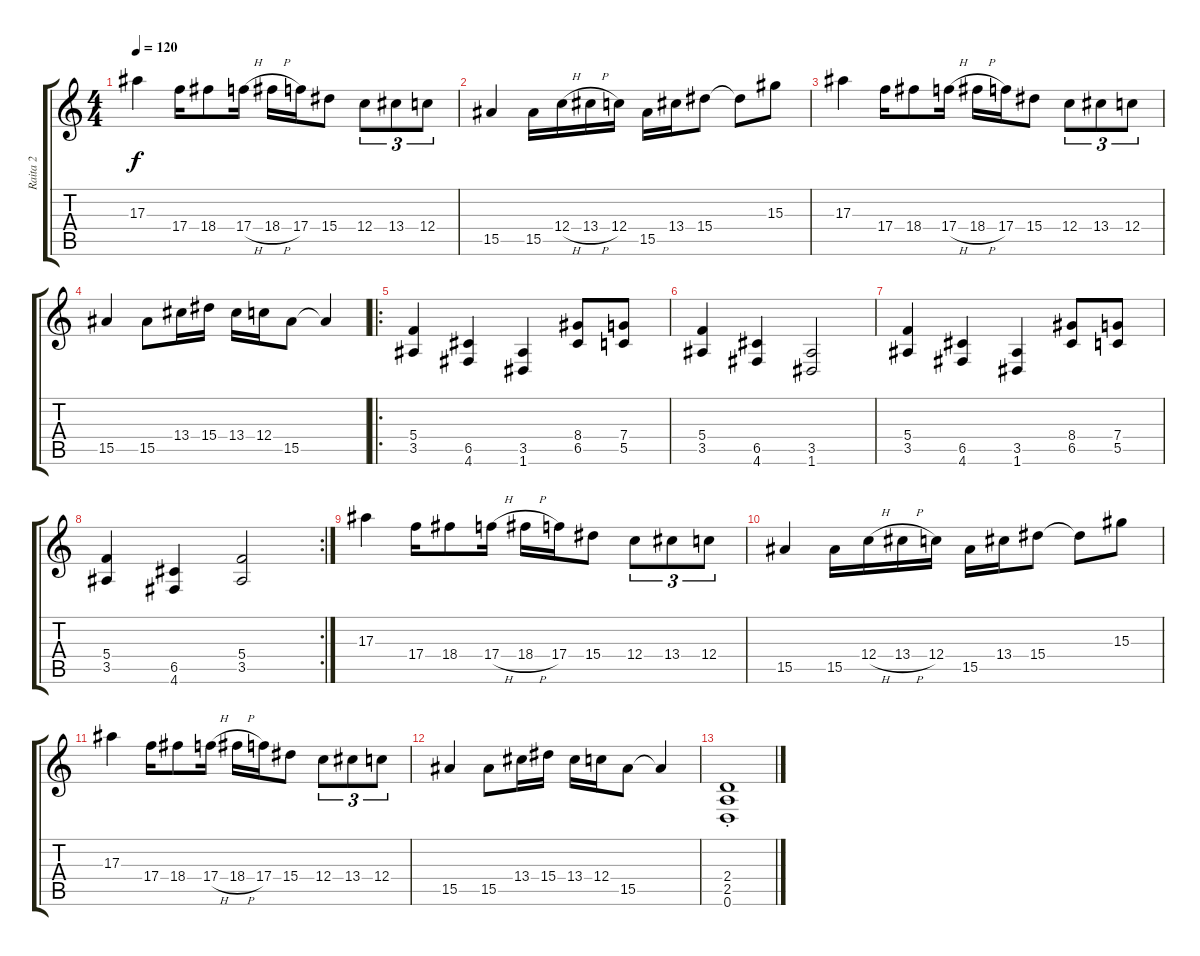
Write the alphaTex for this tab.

\track ("Raita 2" "Raita 2") {instrument distortionguitar}
\staff {score tabs}
\tuning (D4 A3 F3 C3 G2 D2) {hide}
\ts (4 4)
\tempo 120
\clef g2
\ks c
17.3.4{dy f} 17.4.16 18.4.8 17.4{h}.16 18.4{h}.16 17.4.16 15.4.8 12.4.8{tu (3 2)} 13.4.8{tu (3 2)} 12.4.8{tu (3 2)} |
15.5.4 15.5.16 12.4{h}.16 13.4{h}.16 12.4.16 15.5.16 13.4.16 15.4.8 15.4{t}.8 15.3.8 |
17.3.4 17.4.16 18.4.8 17.4{h}.16 18.4{h}.16 17.4.16 15.4.8 12.4.8{tu (3 2)} 13.4.8{tu (3 2)} 12.4.8{tu (3 2)} |
15.5.4 15.5.8 13.4.16 15.4.16 13.4.16 12.4.16 15.5.8 15.5{t}.4 |
\ro
(5.4 3.5).4 (6.5 4.6).4 (3.5 1.6).4 (8.4 6.5).8 (7.4 5.5).8 |
(5.4 3.5).4 (6.5 4.6).4 (3.5 1.6).2 |
(5.4 3.5).4 (6.5 4.6).4 (3.5 1.6).4 (8.4 6.5).8 (7.4 5.5).8 |
\rc 2
(5.4 3.5).4 (6.5 4.6).4 (5.4 3.5).2 |
17.3.4 17.4.16 18.4.8 17.4{h}.16 18.4{h}.16 17.4.16 15.4.8 12.4.8{tu (3 2)} 13.4.8{tu (3 2)} 12.4.8{tu (3 2)} |
15.5.4 15.5.16 12.4{h}.16 13.4{h}.16 12.4.16 15.5.16 13.4.16 15.4.8 15.4{t}.8 15.3.8 |
17.3.4 17.4.16 18.4.8 17.4{h}.16 18.4{h}.16 17.4.16 15.4.8 12.4.8{tu (3 2)} 13.4.8{tu (3 2)} 12.4.8{tu (3 2)} |
15.5.4 15.5.8 13.4.16 15.4.16 13.4.16 12.4.16 15.5.8 15.5{t}.4 |
(2.4{st} 2.5{st} 0.6{st}).1
